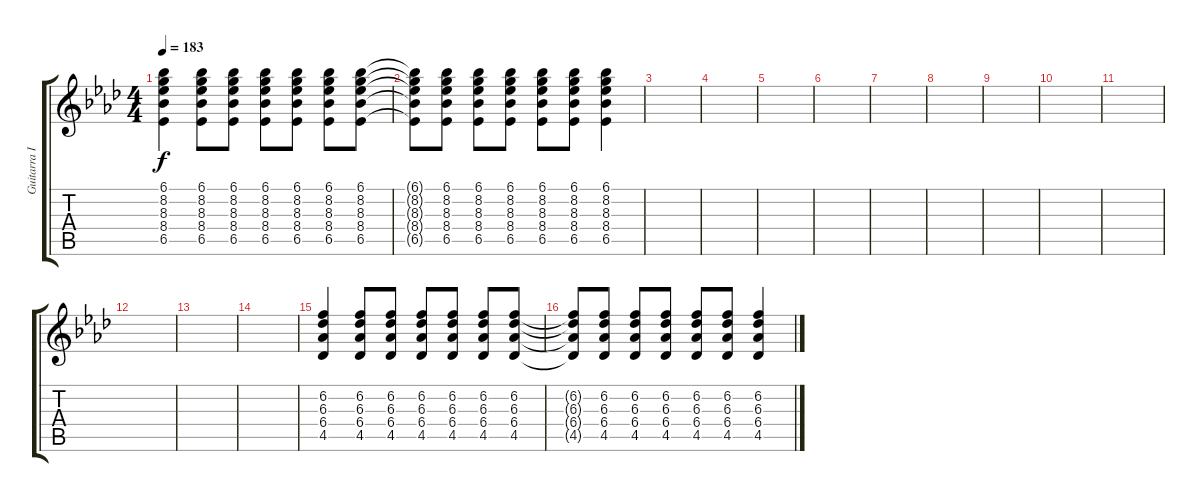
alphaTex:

\track ("Guitarra II" "Guitarra I") {instrument distortionguitar}
\staff {score tabs}
\tuning (E4 B3 G3 D3 A2 E2) {hide}
\ts (4 4)
\tempo 183
\clef g2
\ks ab
(6.1 8.2 8.3 8.4 6.5).4{dy f} (6.1 8.2 8.3 8.4 6.5).8 (6.1 8.2 8.3 8.4 6.5).8 (6.1 8.2 8.3 8.4 6.5).8 (6.1 8.2 8.3 8.4 6.5).8 (6.1 8.2 8.3 8.4 6.5).8 (6.1 8.2 8.3 8.4 6.5).8 |
(6.1{t} 8.2{t} 8.3{t} 8.4{t} 6.5{t}).8 (6.1 8.2 8.3 8.4 6.5).8 (6.1 8.2 8.3 8.4 6.5).8 (6.1 8.2 8.3 8.4 6.5).8 (6.1 8.2 8.3 8.4 6.5).8 (6.1 8.2 8.3 8.4 6.5).8 (6.1 8.2 8.3 8.4 6.5).4 |
|
|
|
|
|
|
|
|
|
|
|
|
(6.2 6.3 6.4 4.5).4{volume 10 balance 0} (6.2 6.3 6.4 4.5).8 (6.2 6.3 6.4 4.5).8 (6.2 6.3 6.4 4.5).8 (6.2 6.3 6.4 4.5).8 (6.2 6.3 6.4 4.5).8 (6.2 6.3 6.4 4.5).8 |
(6.2{t} 6.3{t} 6.4{t} 4.5{t}).8 (6.2 6.3 6.4 4.5).8 (6.2 6.3 6.4 4.5).8 (6.2 6.3 6.4 4.5).8 (6.2 6.3 6.4 4.5).8 (6.2 6.3 6.4 4.5).8 (6.2 6.3 6.4 4.5).4
